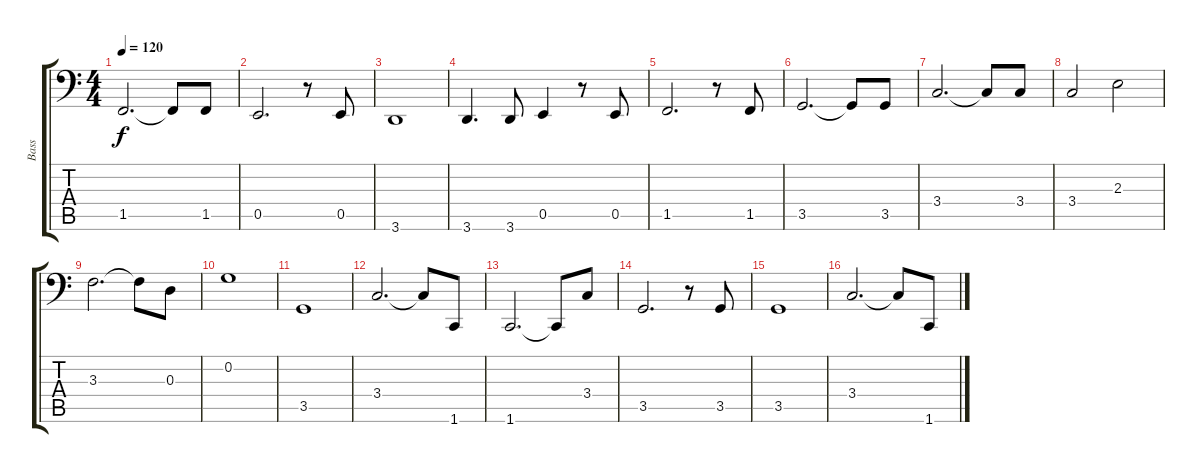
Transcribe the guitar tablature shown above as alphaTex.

\track ("Bass" "Bass") {instrument synthbass2}
\staff {score tabs}
\tuning (C3 G2 D2 A1 E1 B0) {hide}
\ts (4 4)
\tempo 120
\clef f4
\ks c
1.5.2{d dy f} 1.5{t}.8 1.5.8 |
0.5.2{d} r.8 0.5.8 |
3.6.1 |
3.6.4{d} 3.6.8 0.5.4 r.8 0.5.8 |
1.5.2{d} r.8 1.5.8 |
3.5.2{d} 3.5{t}.8 3.5.8 |
3.4.2{d} 3.4{t}.8 3.4.8 |
3.4.2 2.3.2 |
3.3.2{d} 3.3{t}.8 0.3.8 |
0.2.1 |
3.5.1 |
3.4.2{d} 3.4{t}.8 1.6.8 |
1.6.2{d} 1.6{t}.8 3.4.8 |
3.5.2{d} r.8 3.5.8 |
3.5.1 |
3.4.2{d} 3.4{t}.8 1.6.8
